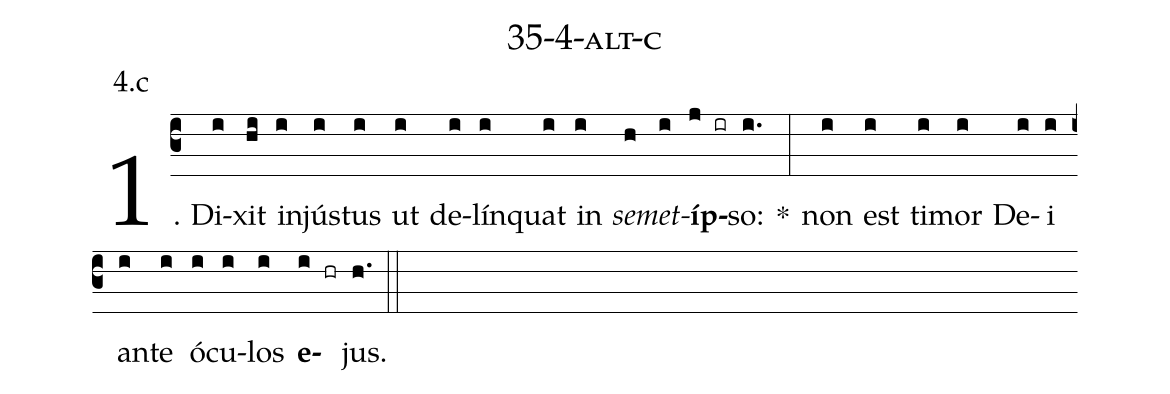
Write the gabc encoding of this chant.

name: 35-4-alt-c;
annotation: 4.c;
%%
(c3)1. Di(i)xit(hi) in(i)jús(i)tus(i) ut(i) de(i)lín(i)quat(i) in(i) <i>se</i>(h)<i>met</i>(i)<b>íp</b>(j ir)so:(i.) *(:) non(i) est(i) ti(i)mor(i) De(i)i(i) an(i)te(i) ó(i)cu(i)los(i) <b>e</b>(i hr)jus.(h.) (::)
